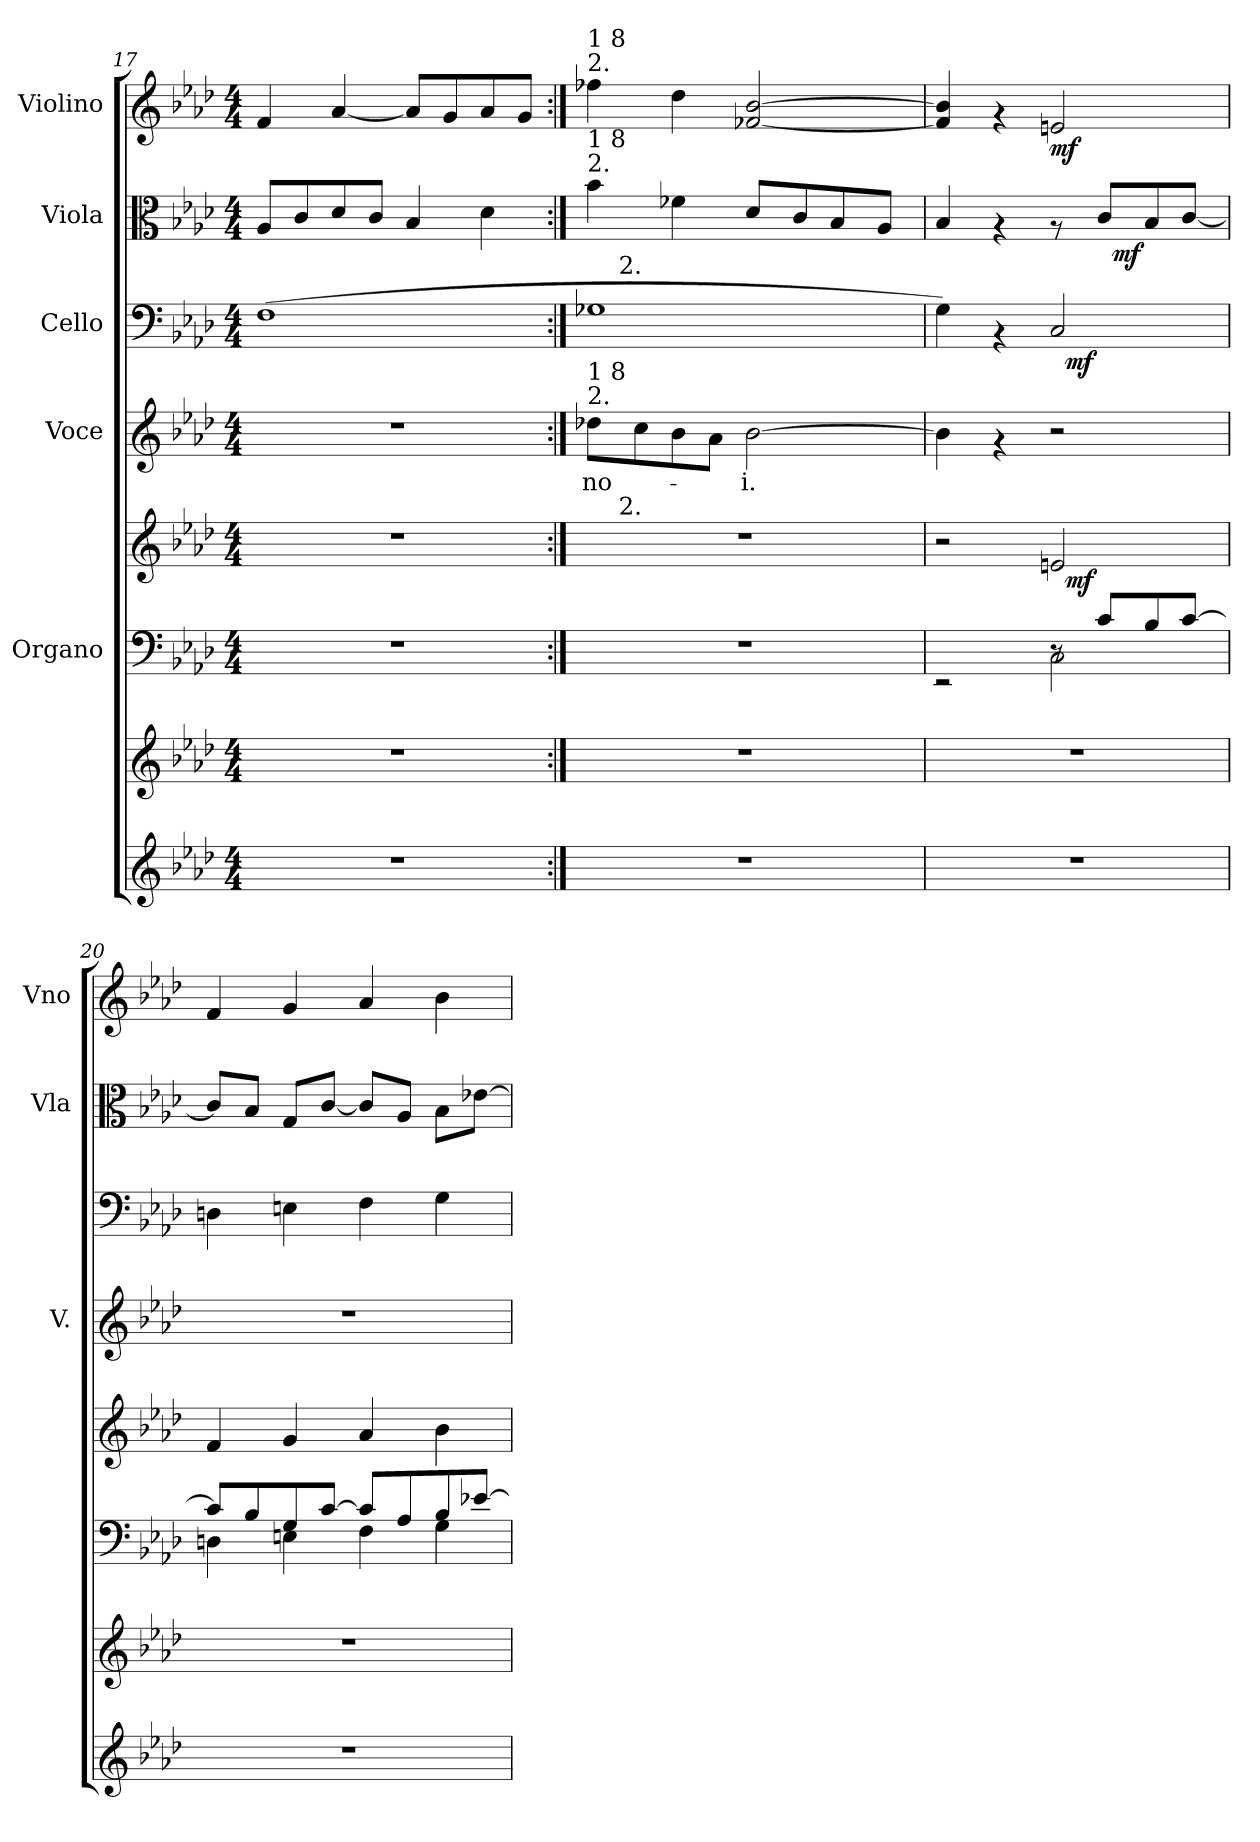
**kern	**kern	**kern	**kern	**dynam	**kern	**text	**kern	**dynam	**kern	**dynam	**kern	**dynam
*part7	*part6	*part5	*part5	*part5	*part4	*part4	*part3	*part3	*part2	*part2	*part1	*part1
*staff8	*staff7	*staff6	*staff5	*staff5/6	*staff4	*staff4	*staff3	*staff3	*staff2	*staff2	*staff1	*staff1
*	*	*I"Organo	*	*	*I"Voce	*	*I"Cello	*	*I"Viola	*	*I"Violino	*
*	*	*	*	*	*I'V.	*	*	*	*I'Vla	*	*I'Vno	*
*clefG2	*clefG2	*clefF4	*clefG2	*	*clefG2	*	*clefF4	*	*clefC3	*	*clefG2	*
*k[b-e-a-d-]	*k[b-e-a-d-]	*k[b-e-a-d-]	*k[b-e-a-d-]	*	*k[b-e-a-d-]	*	*k[b-e-a-d-]	*	*k[b-e-a-d-]	*	*k[b-e-a-d-]	*
*A-:	*A-:	*A-:	*A-:	*	*A-:	*	*A-:	*	*A-:	*	*A-:	*
*M4/4	*M4/4	*M4/4	*M4/4	*	*M4/4	*	*M4/4	*	*M4/4	*	*M4/4	*
=17	=17	=17	=17	=17	=17	=17	=17	=17	=17	=17	=17	=17
1r	1r	1r	1r	.	1r	.	(>1F	.	8A-/L	.	4f/	.
.	.	.	.	.	.	.	.	.	8c/	.	.	.
.	.	.	.	.	.	.	.	.	8d-/	.	[<4a-/	.
.	.	.	.	.	.	.	.	.	8c/J	.	.	.
.	.	.	.	.	.	.	.	.	4B-/	.	8a-/L]	.
.	.	.	.	.	.	.	.	.	.	.	8g/	.
.	.	.	.	.	.	.	.	.	4d-\	.	8a-/	.
.	.	.	.	.	.	.	.	.	.	.	8g/J	.
!!LO:LB:g=z
=18:|!	=18:|!	=18:|!	=18:|!	=18:|!	=18:|!	=18:|!	=18:|!	=18:|!	=18:|!	=18:|!	=18:|!	=18:|!
!	!	!	!	!	!	!	!	!	!	!	!LO:TX:a:t=2.	!
!	!	!	!	!	!	!	!	!	!	!	!LO:TX:a:t=1 8	!
!	!	!	!	!	!	!	!	!	!LO:TX:a:t=2.	!	!	!
!	!	!	!	!	!	!	!	!	!LO:TX:a:t=1 8	!	!	!
!	!	!	!	!	!	!	!LO:TX:a:t=1 8	!	!	!	!	!
!	!	!	!	!	!LO:TX:a:t=2.	!	!	!	!	!	!	!
!	!	!	!	!	!LO:TX:a:t=1 8	!	!	!	!	!	!	!
!	!	!	!	!	!	!LO:LY:b	!	!	!	!	!	!
*	*	*	*^	*	*	*	*^	*	*	*	*	*
1r	1r	1r	1r	16.ryy	.	8dd-X\L	no-	1G-X	16.ryy	.	4b-\	.	4ff-X\	.
!	!	!	!	!	!	!	!	!	!LO:TX:a:t=2.	!	!	!	!	!
!	!	!	!	!LO:TX:a:t=2.	!	!	!	!	!	!	!	!	!	!
.	.	.	.	2ryy	.	.	.	.	2ryy	.	.	.	.	.
.	.	.	.	.	.	8cc\	.	.	.	.	.	.	.	.
.	.	.	.	.	.	8b-\	.	.	.	.	4f-X\	.	4dd-\	.
.	.	.	.	.	.	8a-\J	.	.	.	.	.	.	.	.
!	!	!	!	!	!	!	!LO:LY:b	!	!	!	!	!	!	!
.	.	.	.	.	.	[>2b-\	-i.	.	.	.	8d-/L	.	[<2f-X/ [>2b-/	.
.	.	.	.	4ryy	.	.	.	.	4ryy	.	.	.	.	.
.	.	.	.	.	.	.	.	.	.	.	8c/	.	.	.
.	.	.	.	.	.	.	.	.	.	.	8B-/	.	.	.
.	.	.	.	8ryy	.	.	.	.	8ryy	.	.	.	.	.
.	.	.	.	.	.	.	.	.	.	.	8A-/J	.	.	.
.	.	.	.	32ryy	.	.	.	.	32ryy	.	.	.	.	.
=19	=19	=19	=19	=19	=19	=19	=19	=19	=19	=19	=19	=19	=19	=19
*	*	*^	*	*	*	*	*	*	*	*	*^	*	*	*
1r	1r	2rEE	2ryy	2r	2ryy	.	4b-\]	.	4G\)	2ryy	.	4B-/	2ryy	.	4f-/] 4b-/]	.
.	.	.	.	.	.	.	4rf	.	4rAA	.	.	4rG	.	.	4rf	.
!	!	!	!	!	!	!	!	!	!	!	!	!	!	!	!	!LO:DY:b
.	.	8rC	2C\	2en/	32ryy	.	2r	.	2C/	32ryy	.	8rG	8ryy	.	2en/	mf
!	!	!	!	!	!	!LO:DY:b	!	!	!	!	!LO:DY:b	!	!	!	!	!
.	.	.	.	.	4...ryy	mf	.	.	.	4...ryy	mf	.	.	.	.	.
.	.	8c/L	.	.	.	.	.	.	.	.	.	8c/L	32ryy	.	.	.
!	!	!	!	!	!	!	!	!	!	!	!	!	!	!LO:DY:b	!	!
.	.	.	.	.	.	.	.	.	.	.	.	.	4ryy	mf	.	.
.	.	8B-/	.	.	.	.	.	.	.	.	.	8B-/	.	.	.	.
.	.	[>8c/J	.	.	.	.	.	.	.	.	.	[<8c/J	.	.	.	.
.	.	.	.	.	.	.	.	.	.	.	.	.	16.ryy	.	.	.
*	*	*	*	*	*	*	*	*	*v	*v	*	*	*	*	*	*
*	*	*	*	*v	*v	*	*	*	*	*	*v	*v	*	*	*
=20	=20	=20	=20	=20	=20	=20	=20	=20	=20	=20	=20	=20	=20
1r	1r	8c/L]	4Dn\	4f/	.	1r	.	4Dn\	.	8c/L]	.	4f/	.
.	.	8B-/	.	.	.	.	.	.	.	8B-/J	.	.	.
.	.	8G/	4En\	4g/	.	.	.	4En\	.	8G/L	.	4g/	.
.	.	[>8c/J	.	.	.	.	.	.	.	[<8c/J	.	.	.
.	.	8c/L]	4F\	4a-/	.	.	.	4F\	.	8c/L]	.	4a-/	.
.	.	8A-/	.	.	.	.	.	.	.	8A-/J	.	.	.
.	.	8B-/	4G\	4b-\	.	.	.	4G\	.	8B-\L	.	4b-\	.
.	.	[>8e-X/J	.	.	.	.	.	.	.	[>8e-X\J	.	.	.
*	*	*v	*v	*	*	*	*	*	*	*	*	*	*
=	=	=	=	=	=	=	=	=	=	=	=	=
*-	*-	*-	*-	*-	*-	*-	*-	*-	*-	*-	*-	*-
